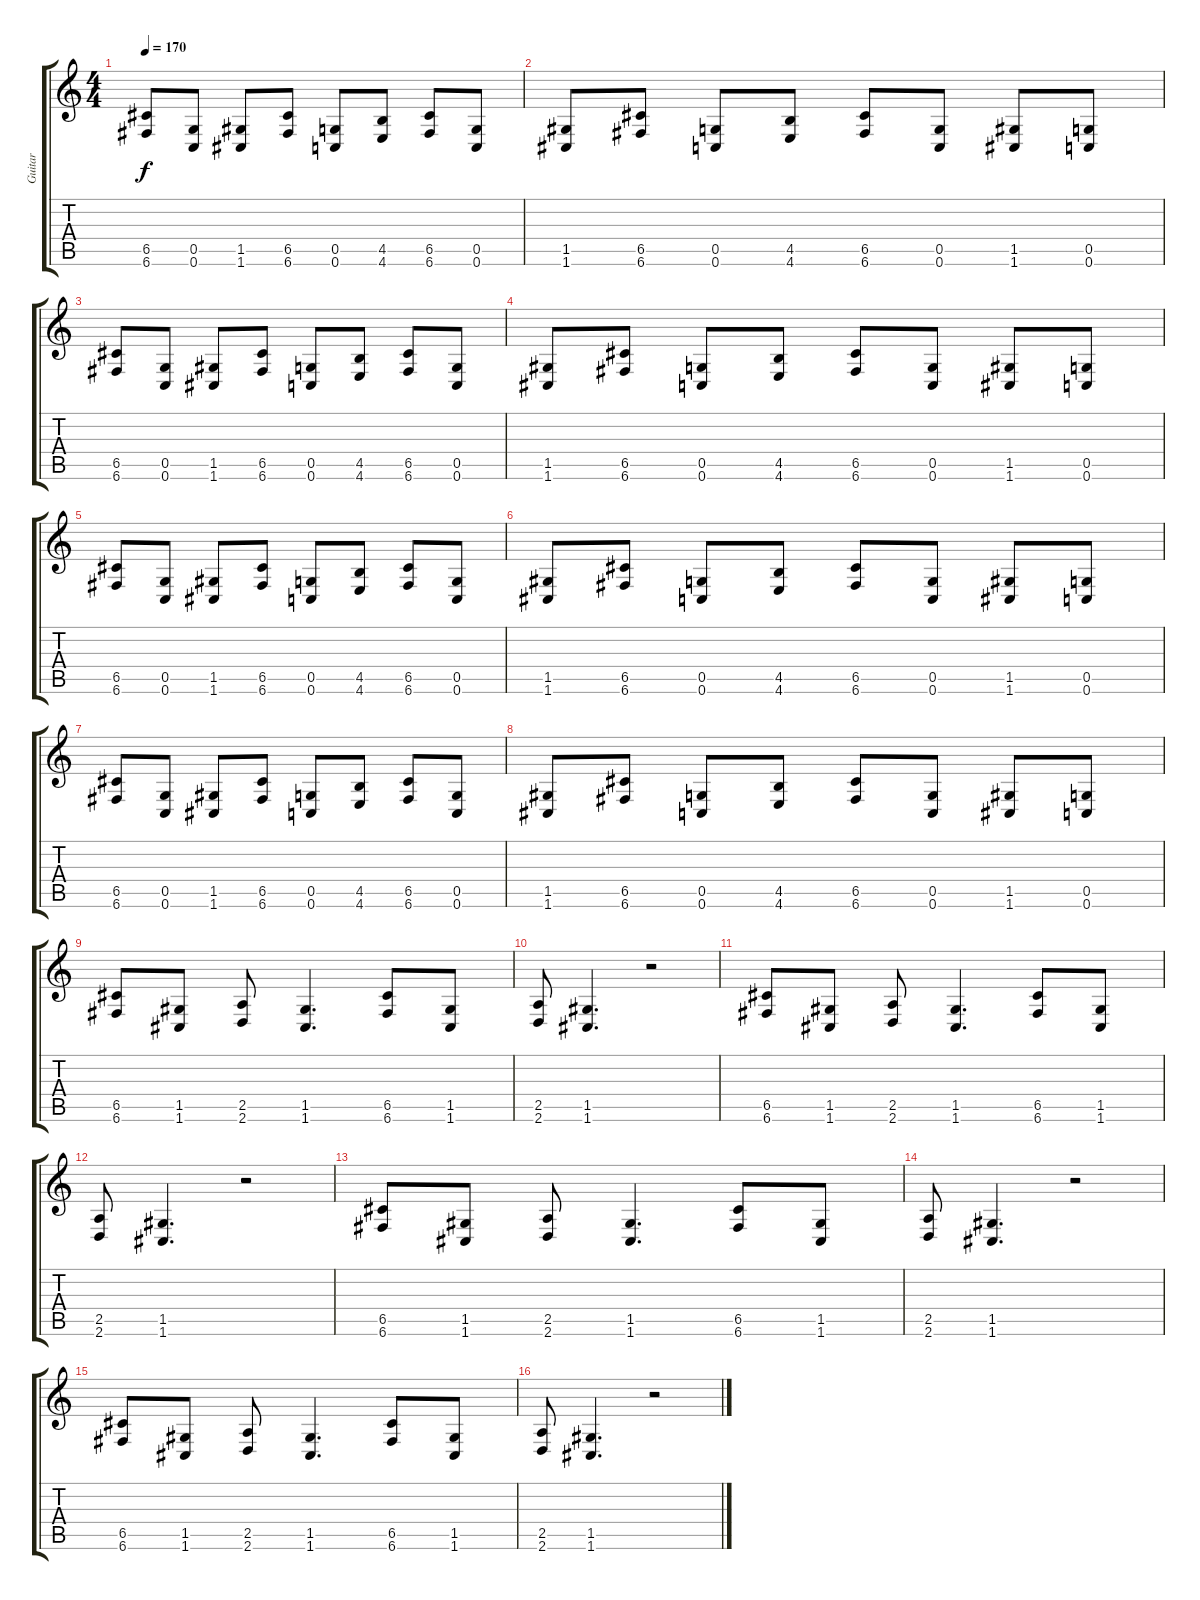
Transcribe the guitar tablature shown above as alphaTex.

\track ("Guitar" "Guitar") {instrument distortionguitar}
\staff {score tabs}
\tuning (D4 A3 F3 C3 G2 C2) {hide}
\ts (4 4)
\tempo 170
\clef g2
\ks c
(6.5 6.6).8{dy f} (0.5 0.6).8 (1.5 1.6).8 (6.5 6.6).8 (0.5 0.6).8 (4.5 4.6).8 (6.5 6.6).8 (0.5 0.6).8 |
(1.5 1.6).8 (6.5 6.6).8 (0.5 0.6).8 (4.5 4.6).8 (6.5 6.6).8 (0.5 0.6).8 (1.5 1.6).8 (0.5 0.6).8 |
(6.5 6.6).8 (0.5 0.6).8 (1.5 1.6).8 (6.5 6.6).8 (0.5 0.6).8 (4.5 4.6).8 (6.5 6.6).8 (0.5 0.6).8 |
(1.5 1.6).8 (6.5 6.6).8 (0.5 0.6).8 (4.5 4.6).8 (6.5 6.6).8 (0.5 0.6).8 (1.5 1.6).8 (0.5 0.6).8 |
(6.5 6.6).8 (0.5 0.6).8 (1.5 1.6).8 (6.5 6.6).8 (0.5 0.6).8 (4.5 4.6).8 (6.5 6.6).8 (0.5 0.6).8 |
(1.5 1.6).8 (6.5 6.6).8 (0.5 0.6).8 (4.5 4.6).8 (6.5 6.6).8 (0.5 0.6).8 (1.5 1.6).8 (0.5 0.6).8 |
(6.5 6.6).8 (0.5 0.6).8 (1.5 1.6).8 (6.5 6.6).8 (0.5 0.6).8 (4.5 4.6).8 (6.5 6.6).8 (0.5 0.6).8 |
(1.5 1.6).8 (6.5 6.6).8 (0.5 0.6).8 (4.5 4.6).8 (6.5 6.6).8 (0.5 0.6).8 (1.5 1.6).8 (0.5 0.6).8 |
(6.5 6.6).8 (1.5 1.6).8 (2.5 2.6).8 (1.5 1.6).4{d} (6.5 6.6).8 (1.5 1.6).8 |
(2.5 2.6).8 (1.5 1.6).4{d} r.2 |
(6.5 6.6).8 (1.5 1.6).8 (2.5 2.6).8 (1.5 1.6).4{d} (6.5 6.6).8 (1.5 1.6).8 |
(2.5 2.6).8 (1.5 1.6).4{d} r.2 |
(6.5 6.6).8 (1.5 1.6).8 (2.5 2.6).8 (1.5 1.6).4{d} (6.5 6.6).8 (1.5 1.6).8 |
(2.5 2.6).8 (1.5 1.6).4{d} r.2 |
(6.5 6.6).8 (1.5 1.6).8 (2.5 2.6).8 (1.5 1.6).4{d} (6.5 6.6).8 (1.5 1.6).8 |
(2.5 2.6).8 (1.5 1.6).4{d} r.2
